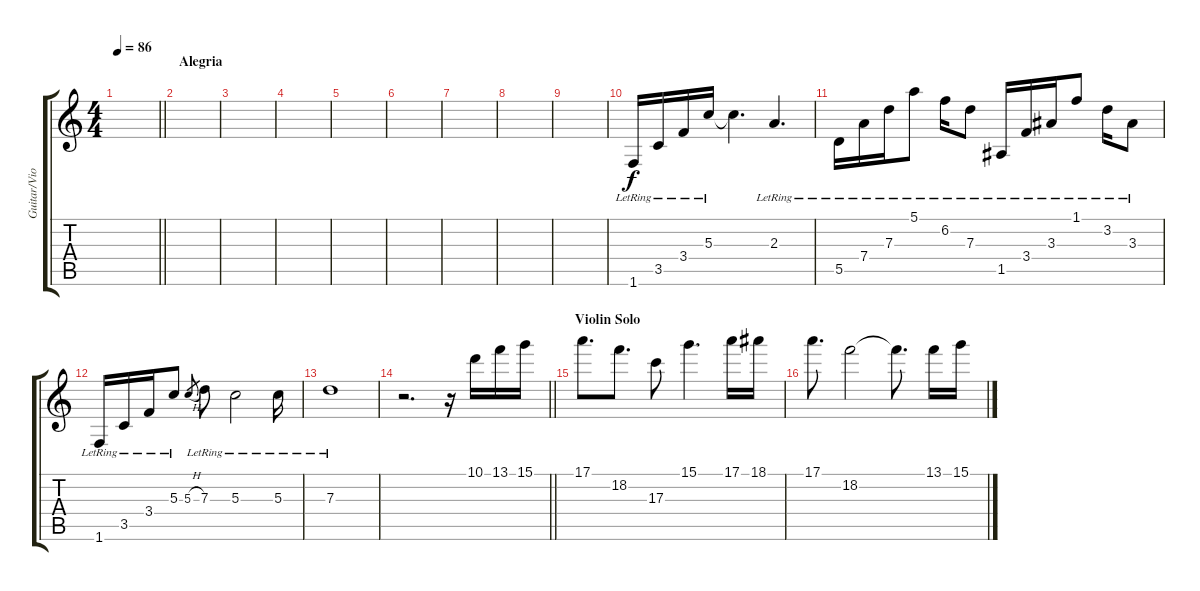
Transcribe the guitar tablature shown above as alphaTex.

\track ("Guitar/Violin/Pipe" "Guitar/Vio") {instrument acousticguitarsteel}
\staff {score tabs}
\tuning (E4 B3 G3 D3 A2 E2) {hide}
\ts (4 4)
\tempo 86
\clef g2
\barLineRight lightlight
\ks c
|
\section ("" "Alegria")
|
|
|
|
|
|
|
|
1.6{lr}.16 3.5{lr}.16 3.4{lr}.16 5.3{lr}.16 5.3{t}.4{d} 2.3{lr}.4{d} |
5.5{lr}.16 7.4{lr}.16 7.3{lr}.16 5.1{lr}.8 6.2{lr}.16 7.3{lr}.8 1.5{lr}.16 3.4{lr}.16 3.3{lr}.16 1.1{lr}.8 3.2{lr}.16 3.3{lr}.8 |
1.6{lr}.16 3.5{lr}.16 3.4{lr}.16 5.3{lr}.8 5.3{h}.8{gr} 7.3{lr}.8 5.3{lr}.2 5.3{lr}.16 |
7.3{lr}.1 |
\barLineRight lightlight
r.2{d instrument violin} r.16 10.1.16 13.1.16 15.1.16 |
\section ("" "Violin Solo")
17.1.8{d} 18.2.8{d} 17.3.8 15.1.4{d} 17.1.16 18.1.16 |
17.1.8{d} 18.2.2 18.2{t}.8{d} 13.1.16 15.1.16
